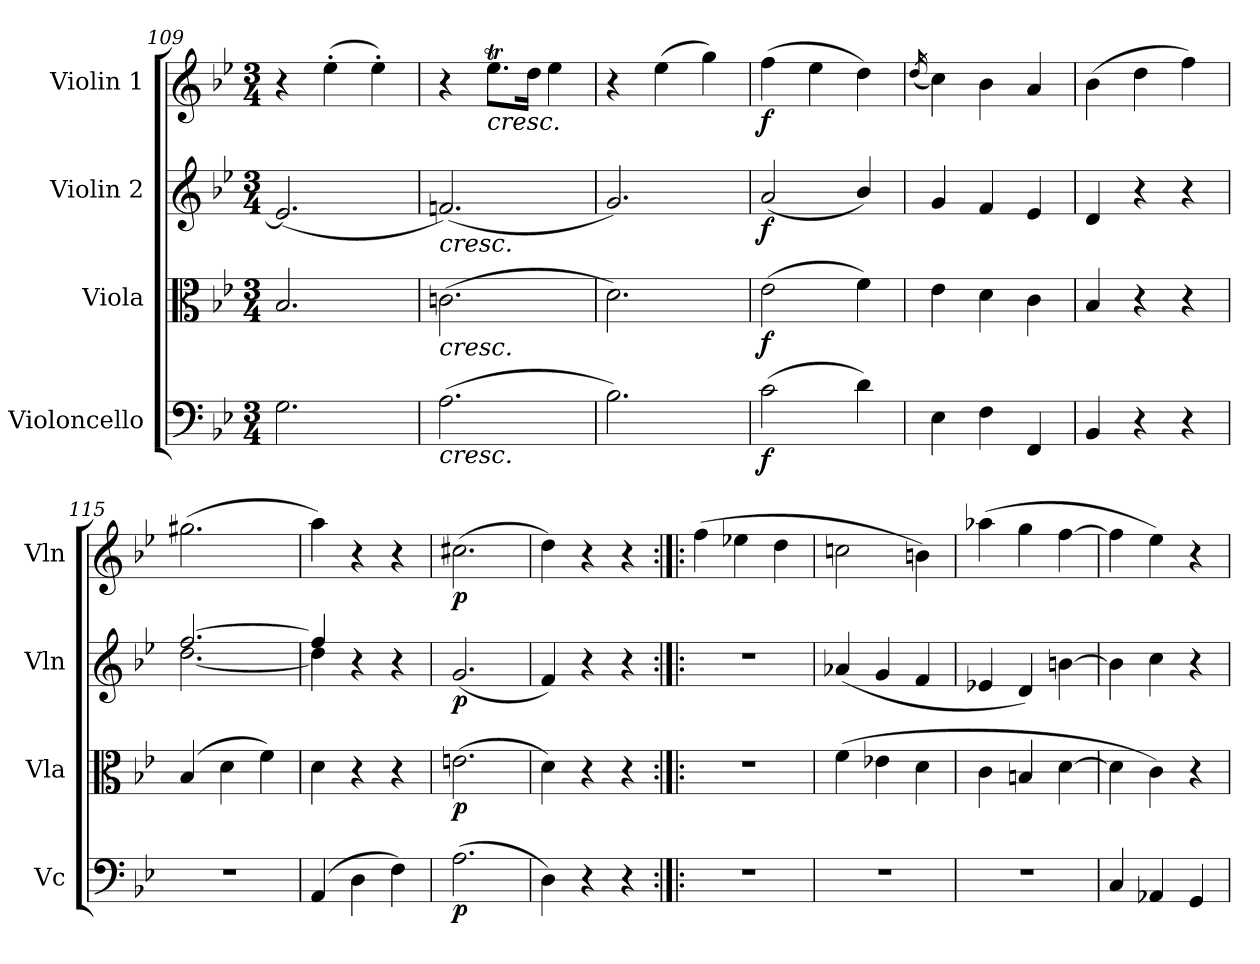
**kern	**dynam	**kern	**dynam	**kern	**dynam	**kern	**dynam
*part4	*part4	*part3	*part3	*part2	*part2	*part1	*part1
*staff4	*staff4	*staff3	*staff3	*staff2	*staff2	*staff1	*staff1
*I"Violoncello	*	*I"Viola	*	*I"Violin 2	*	*I"Violin 1	*
*I'Vc	*	*I'Vla	*	*I'Vln	*	*I'Vln	*
*clefF4	*	*clefC3	*	*clefG2	*	*clefG2	*
*k[b-e-]	*	*k[b-e-]	*	*k[b-e-]	*	*k[b-e-]	*
*M3/4	*	*M3/4	*	*M3/4	*	*M3/4	*
=109	=109	=109	=109	=109	=109	=109	=109
2.G\	.	2.B-/	.	(2.e-/]	.	4r	.
.	.	.	.	.	.	(4ee-'\	.
.	.	.	.	.	.	4ee-'\)	.
=110	=110	=110	=110	=110	=110	=110	=110
!	!	!	!	!LO:TX:b:i:t=cresc.	!	!	!
!	!	!LO:TX:b:i:t=cresc.	!	!	!	!	!
!LO:TX:b:i:t=cresc.	!	!	!	!	!	!	!
(2.A\	.	(2.cn\	.	(2.fn/)	.	4r	.
!	!	!	!	!	!	!LO:TX:b:i:t=cresc.	!
.	.	.	.	.	.	8.ee-T\L	.
.	.	.	.	.	.	16dd\Jk	.
.	.	.	.	.	.	4ee-\	.
=111	=111	=111	=111	=111	=111	=111	=111
2.B-\)	.	2.d\)	.	2.g/)	.	4r	.
.	.	.	.	.	.	(4ee-\	.
.	.	.	.	.	.	4gg\)	.
=112	=112	=112	=112	=112	=112	=112	=112
!	!LO:DY:b	!	!LO:DY:b	!	!LO:DY:b	!	!LO:DY:b
(2c\	f	(2e-\	f	(2a/	f	(4ff\	f
.	.	.	.	.	.	4ee-\	.
4d\)	.	4f\)	.	4b-/)	.	4dd\)	.
=113	=113	=113	=113	=113	=113	=113	=113
.	.	.	.	.	.	(16qdd/	.
4E-\	.	4e-\	.	4g/	.	4cc\)	.
4F\	.	4d\	.	4f/	.	4b-\	.
4FF/	.	4c\	.	4e-/	.	4a/	.
=114	=114	=114	=114	=114	=114	=114	=114
4BB-/	.	4B-/	.	4d/	.	(4b-\	.
4r	.	4r	.	4r	.	4dd\	.
4r	.	4r	.	4r	.	4ff\)	.
=115	=115	=115	=115	=115	=115	=115	=115
*	*	*	*	*^	*	*	*
2.r	.	(4B-/	.	[2.ff/	[2.dd\	.	(2.gg#X\	.
.	.	4d\	.	.	.	.	.	.
.	.	4f\)	.	.	.	.	.	.
=116	=116	=116	=116	=116	=116	=116	=116	=116
(4AA/	.	4d\	.	4ff/]	4dd\]	.	4aa\)	.
4D\	.	4r	.	4r	4ryy	.	4r	.
4F\)	.	4r	.	4r	4ryy	.	4r	.
=117	=117	=117	=117	=117	=117	=117	=117	=117
!	!LO:DY:b	!	!LO:DY:b	!	!	!LO:DY:b	!	!LO:DY:b
*	*	*	*	*v	*v	*	*	*
(2.A\	p	(2.en\	p	(2.g/	p	(2.cc#X\	p
=118	=118	=118	=118	=118	=118	=118	=118
4D\)	.	4d\)	.	4f/)	.	4dd\)	.
4r	.	4r	.	4r	.	4r	.
4r	.	4r	.	4r	.	4r	.
!!LO:LB:g=z
=119:|!|:	=119:|!|:	=119:|!|:	=119:|!|:	=119:|!|:	=119:|!|:	=119:|!|:	=119:|!|:
2.r	.	2.r	.	2.r	.	(4ff\	.
.	.	.	.	.	.	4ee-X\	.
.	.	.	.	.	.	4dd\	.
=120	=120	=120	=120	=120	=120	=120	=120
2.r	.	(4f\	.	(4a-X/	.	2ccn\	.
.	.	4e-X\	.	4g/	.	.	.
.	.	4d\	.	4f/	.	4bn\)	.
=121	=121	=121	=121	=121	=121	=121	=121
2.r	.	4c\	.	4e-X/	.	(4aa-X\	.
.	.	4Bn/	.	4d/)	.	4gg\	.
.	.	[4d\	.	[4bn\	.	[4ff\	.
=122	=122	=122	=122	=122	=122	=122	=122
4C/	.	4d\]	.	4b\]	.	4ff\]	.
4AA-X/	.	4c\)	.	4cc\	.	4ee-\)	.
4GG/	.	4r	.	4r	.	4r	.
=	=	=	=	=	=	=	=
*-	*-	*-	*-	*-	*-	*-	*-
